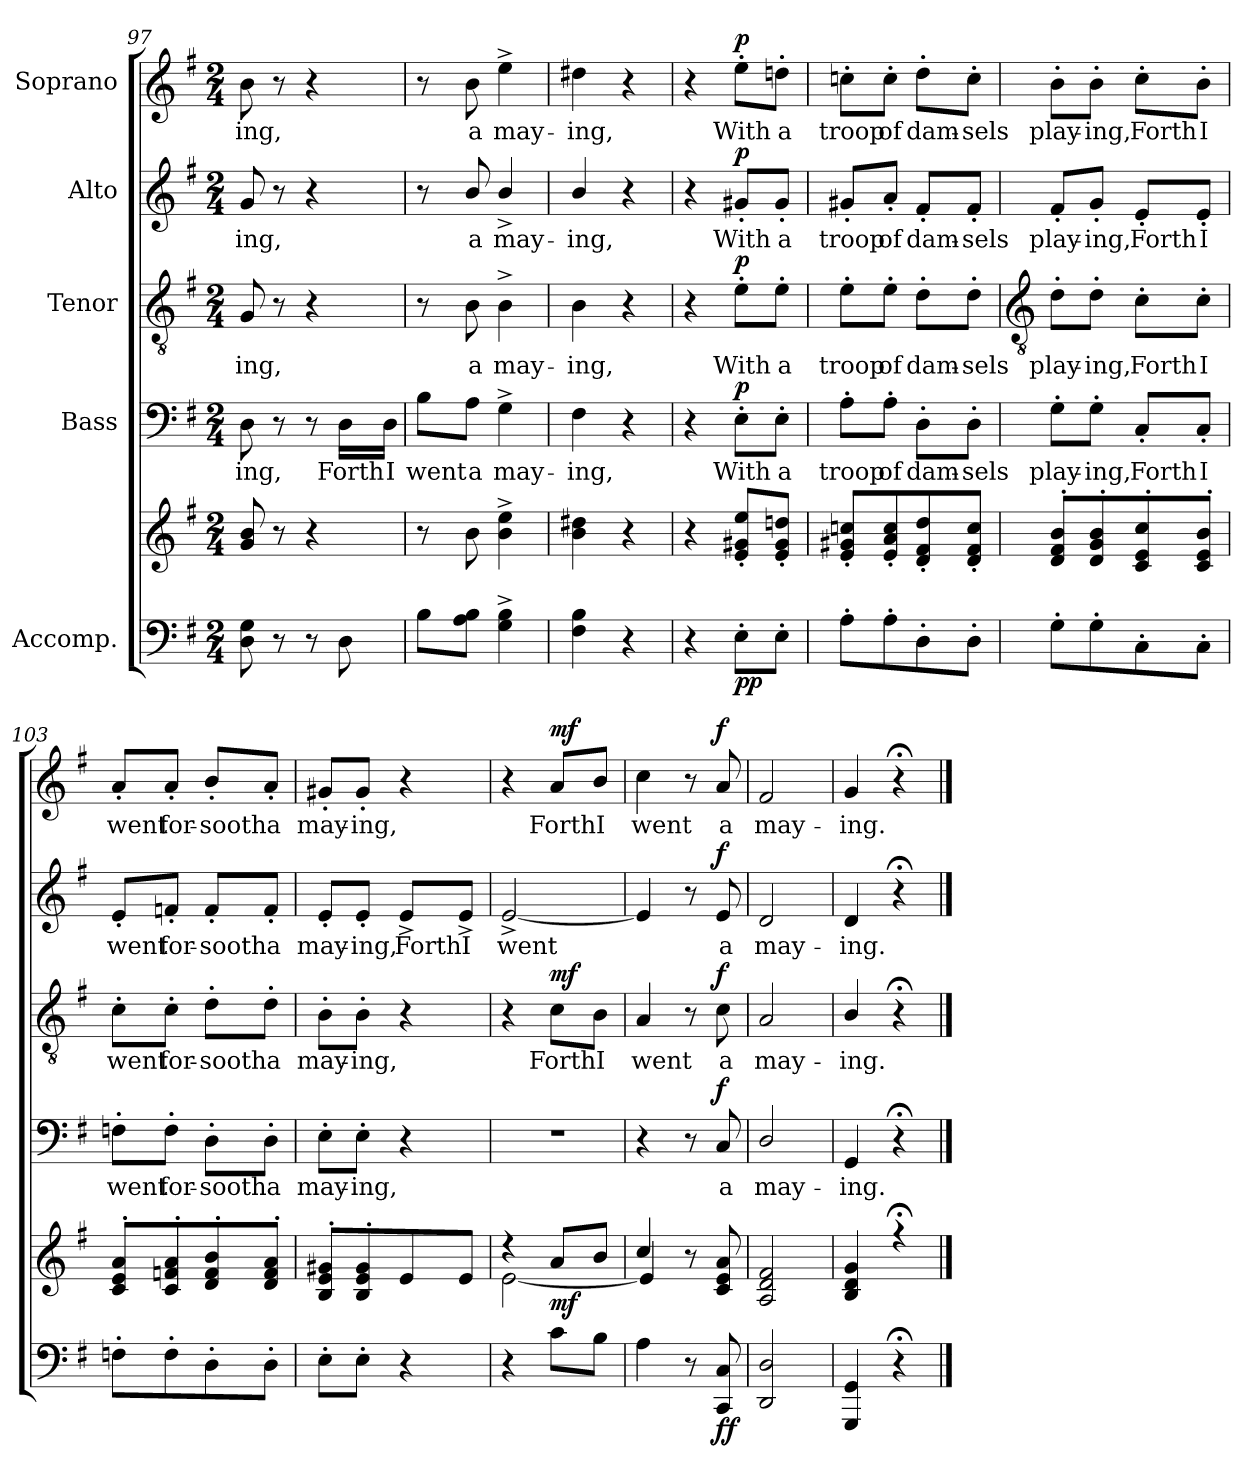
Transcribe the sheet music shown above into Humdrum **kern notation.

**kern	**kern	**dynam	**kern	**text	**dynam	**kern	**text	**dynam	**kern	**text	**dynam	**kern	**text	**dynam
*part5	*part5	*part5	*part4	*part4	*part4	*part3	*part3	*part3	*part2	*part2	*part2	*part1	*part1	*part1
*staff6	*staff5	*staff5/6	*staff4	*staff4	*staff4	*staff3	*staff3	*staff3	*staff2	*staff2	*staff2	*staff1	*staff1	*staff1
*I"Accomp.	*	*	*I"Bass	*	*	*I"Tenor	*	*	*I"Alto	*	*	*I"Soprano	*	*
*clefF4	*clefG2	*	*clefF4	*	*	*clefGv2	*	*	*clefG2	*	*	*clefG2	*	*
*k[f#]	*k[f#]	*	*k[f#]	*	*	*k[f#]	*	*	*k[f#]	*	*	*k[f#]	*	*
*G:	*G:	*	*G:	*	*	*G:	*	*	*G:	*	*	*G:	*	*
*M2/4	*M2/4	*	*M2/4	*	*	*M2/4	*	*	*M2/4	*	*	*M2/4	*	*
=97	=97	=97	=97	=97	=97	=97	=97	=97	=97	=97	=97	=97	=97	=97
!	!	!	!	!LO:LY:b	!	!	!LO:LY:b	!	!	!LO:LY:b	!	!	!LO:LY:b	!
8D 8G	8g 8b	.	8D	-ing,	.	8G	-ing,	.	8g	-ing,	.	8b	-ing,	.
8r	8r	.	8r	.	.	8r	.	.	8r	.	.	8r	.	.
8r	4r	.	8r	.	.	4r	.	.	4r	.	.	4r	.	.
!	!	!	!	!LO:LY:b	!	!	!	!	!	!	!	!	!	!
8D	.	.	16D\LL	Forth	.	.	.	.	.	.	.	.	.	.
!	!	!	!	!LO:LY:b	!	!	!	!	!	!	!	!	!	!
.	.	.	16D\JJ	I	.	.	.	.	.	.	.	.	.	.
=98	=98	=98	=98	=98	=98	=98	=98	=98	=98	=98	=98	=98	=98	=98
!	!	!	!	!LO:LY:b	!	!	!	!	!	!	!	!	!	!
8BL	8r	.	8B\L	went	.	8r	.	.	8r	.	.	8r	.	.
!	!	!	!	!LO:LY:b	!	!	!LO:LY:b	!	!	!LO:LY:b	!	!	!LO:LY:b	!
8A 8BJ	8b	.	8A\J	a	.	8B\	a	.	8b/	a	.	8b	a	.
!	!	!	!	!LO:LY:b	!	!	!LO:LY:b	!	!	!LO:LY:b	!	!	!LO:LY:b	!
4G^ 4B^	4b^ 4ee^	.	4G^	may-	.	4B^\	may-	.	4b^/	may-	.	4ee^	may-	.
=99	=99	=99	=99	=99	=99	=99	=99	=99	=99	=99	=99	=99	=99	=99
!	!	!	!	!LO:LY:b	!	!	!LO:LY:b	!	!	!LO:LY:b	!	!	!LO:LY:b	!
4F# 4B	4b 4dd#X	.	4F#	-ing,	.	4B\	-ing,	.	4b/	-ing,	.	4dd#X	-ing,	.
4r	4r	.	4r	.	.	4r	.	.	4r	.	.	4r	.	.
=100	=100	=100	=100	=100	=100	=100	=100	=100	=100	=100	=100	=100	=100	=100
4r	4r	.	4r	.	.	4r	.	.	4r	.	.	4r	.	.
!	!	!LO:DY:b=2	!	!LO:LY:b	!	!	!LO:LY:b	!	!	!LO:LY:b	!	!	!LO:LY:b	!
!	!	!LO:DY:n=1:b	!	!	!LO:DY:b	!	!	!LO:DY:b	!	!	!LO:DY:b	!	!	!LO:DY:b
8E'L	8e' 8g#X' 8ee'L	p p	8E'\L	With	p	8e'\L	With	p	8g#X'/L	With	p	8ee'\L	With	p
!	!	!	!	!LO:LY:b	!	!	!LO:LY:b	!	!	!LO:LY:b	!	!	!LO:LY:b	!
8E'J	8e' 8g#' 8ddn'J	.	8E'\J	a	.	8e'\J	a	.	8g#'/J	a	.	8ddn'\J	a	.
=101	=101	=101	=101	=101	=101	=101	=101	=101	=101	=101	=101	=101	=101	=101
!	!	!	!	!LO:LY:b	!	!	!LO:LY:b	!	!	!LO:LY:b	!	!	!LO:LY:b	!
8A'L	8e' 8g#X' 8ccn'L	.	8A'\L	troop	.	8e'\L	troop	.	8g#X'/L	troop	.	8ccn'\L	troop	.
!	!	!	!	!LO:LY:b	!	!	!LO:LY:b	!	!	!LO:LY:b	!	!	!LO:LY:b	!
8A'	8e' 8a' 8cc'	.	8A'\J	of	.	8e'\J	of	.	8a'/J	of	.	8cc'\J	of	.
!	!	!	!	!LO:LY:b	!	!	!LO:LY:b	!	!	!LO:LY:b	!	!	!LO:LY:b	!
8D'	8d' 8f#' 8dd'	.	8D'\L	dam-	.	8d'\L	dam-	.	8f#'/L	dam-	.	8dd'\L	dam-	.
!	!	!	!	!LO:LY:b	!	!	!LO:LY:b	!	!	!LO:LY:b	!	!	!LO:LY:b	!
8D'J	8d' 8f#' 8cc'J	.	8D'\J	-sels	.	8d'\J	-sels	.	8f#'/J	-sels	.	8cc'\J	-sels	.
!!LO:LB:g=z
=102	=102	=102	=102	=102	=102	=102	=102	=102	=102	=102	=102	=102	=102	=102
*	*	*	*	*	*	*clefGv2	*	*	*	*	*	*	*	*
*	*^	*	*	*	*	*	*	*	*	*	*	*	*	*
!	!	!LO:N:vis=1	!	!	!LO:LY:b	!	!	!LO:LY:b	!	!	!LO:LY:b	!	!	!LO:LY:b	!
8G'L	8d' 8f#' 8b'L	2ryy	.	8G'\L	play-	.	8d'\L	play-	.	8f#'/L	play-	.	8b'\L	play-	.
!	!	!	!	!	!LO:LY:b	!	!	!LO:LY:b	!	!	!LO:LY:b	!	!	!LO:LY:b	!
8G'	8d' 8g' 8b'	.	.	8G'\J	-ing,	.	8d'\J	-ing,	.	8g'/J	-ing,	.	8b'\J	-ing,	.
!	!	!	!	!	!LO:LY:b	!	!	!LO:LY:b	!	!	!LO:LY:b	!	!	!LO:LY:b	!
8C'	8c' 8e' 8cc'	.	.	8C'/L	Forth	.	8c'\L	Forth	.	8e'/L	Forth	.	8cc'\L	Forth	.
!	!	!	!	!	!LO:LY:b	!	!	!LO:LY:b	!	!	!LO:LY:b	!	!	!LO:LY:b	!
8C'J	8c' 8e' 8b'J	.	.	8C'/J	I	.	8c'\J	I	.	8e'/J	I	.	8b'\J	I	.
=103	=103	=103	=103	=103	=103	=103	=103	=103	=103	=103	=103	=103	=103	=103	=103
!	!	!LO:N:vis=1	!	!	!LO:LY:b	!	!	!LO:LY:b	!	!	!LO:LY:b	!	!	!LO:LY:b	!
8Fn'L	8c' 8e' 8a'L	2ryy	.	8Fn'\L	went	.	8c'\L	went	.	8e'/L	went	.	8a'/L	went	.
!	!	!	!	!	!LO:LY:b	!	!	!LO:LY:b	!	!	!LO:LY:b	!	!	!LO:LY:b	!
8F'	8c' 8fn' 8a'	.	.	8F'\J	for-	.	8c'\J	for-	.	8fn'/J	for-	.	8a'/J	for-	.
!	!	!	!	!	!LO:LY:b	!	!	!LO:LY:b	!	!	!LO:LY:b	!	!	!LO:LY:b	!
8D'	8d' 8f' 8b'	.	.	8D'\L	-sooth	.	8d'\L	-sooth	.	8f'/L	-sooth	.	8b'/L	-sooth	.
!	!	!	!	!	!LO:LY:b	!	!	!LO:LY:b	!	!	!LO:LY:b	!	!	!LO:LY:b	!
8D'J	8d' 8f' 8a'J	.	.	8D'\J	a	.	8d'\J	a	.	8f'/J	a	.	8a'/J	a	.
=104	=104	=104	=104	=104	=104	=104	=104	=104	=104	=104	=104	=104	=104	=104	=104
!	!	!LO:N:vis=1	!	!	!LO:LY:b	!	!	!LO:LY:b	!	!	!LO:LY:b	!	!	!LO:LY:b	!
8E'L	8B' 8e' 8g#X'L	2ryy	.	8E'\L	may-	.	8B'\L	may-	.	8e'/L	may-	.	8g#X'/L	may-	.
!	!	!	!	!	!LO:LY:b	!	!	!LO:LY:b	!	!	!LO:LY:b	!	!	!LO:LY:b	!
8E'J	8B' 8e' 8g#'	.	.	8E'\J	-ing,	.	8B'\J	-ing,	.	8e'/J	-ing,	.	8g#'/J	-ing,	.
!	!	!	!	!	!	!	!	!	!	!	!LO:LY:b	!	!	!	!
4r	8e	.	.	4r	.	.	4r	.	.	8e^/L	Forth	.	4r	.	.
!	!	!	!	!	!	!	!	!	!	!	!LO:LY:b	!	!	!	!
.	8eJ	.	.	.	.	.	.	.	.	8e^/J	I	.	.	.	.
=105	=105	=105	=105	=105	=105	=105	=105	=105	=105	=105	=105	=105	=105	=105	=105
!	!	!	!	!LO:N:vis=1	!	!	!	!	!	!	!LO:LY:b	!	!	!	!
4r	4r	[2e\	.	2r	.	.	4r	.	.	[2e^	went	.	4r	.	.
!	!	!	!LO:DY:b	!	!	!	!	!LO:LY:b	!LO:DY:b	!	!	!	!	!LO:LY:b	!LO:DY:b
8cL	8aL	.	mf	.	.	.	8c\L	Forth	mf	.	.	.	8a/L	Forth	mf
!	!	!	!	!	!	!	!	!LO:LY:b	!	!	!	!	!	!LO:LY:b	!
8BJ	8bJ	.	.	.	.	.	8B\J	I	.	.	.	.	8b/J	I	.
=106	=106	=106	=106	=106	=106	=106	=106	=106	=106	=106	=106	=106	=106	=106	=106
!	!	!	!	!	!	!	!	!LO:LY:b	!	!	!	!	!	!LO:LY:b	!
4A	4cc/	4e/]	.	4r	.	.	4A	went	.	4e]	.	.	4cc	went	.
8r	8r	4ryy	.	8r	.	.	8r	.	.	8r	.	.	8r	.	.
!	!	!	!LO:DY:b=2	!	!LO:LY:b	!	!	!LO:LY:b	!	!	!LO:LY:b	!	!	!LO:LY:b	!
!	!	!	!LO:DY:n=1:b	!	!	!LO:DY:b	!	!	!LO:DY:b	!	!	!LO:DY:b	!	!	!LO:DY:b
8CC 8C	8c 8e 8a	.	f f	8C	a	f	8c	a	f	8e	a	f	8a	a	f
=107	=107	=107	=107	=107	=107	=107	=107	=107	=107	=107	=107	=107	=107	=107	=107
!	!	!LO:N:vis=1	!	!	!LO:LY:b	!	!	!LO:LY:b	!	!	!LO:LY:b	!	!	!LO:LY:b	!
2DD/ 2D/	2A 2d 2f#	2ryy	.	2D/	may-	.	2A	may-	.	2d	may-	.	2f#	may-	.
=108	=108	=108	=108	=108	=108	=108	=108	=108	=108	=108	=108	=108	=108	=108	=108
!	!	!LO:N:vis=1	!	!	!LO:LY:b	!	!	!LO:LY:b	!	!	!LO:LY:b	!	!	!LO:LY:b	!
4GGG 4GG	4B 4d 4g	2ryy	.	4GG	-ing.	.	4B/	-ing.	.	4d	-ing.	.	4g	-ing.	.
4r;<	4r;<	.	.	4r;<	.	.	4r;<	.	.	4r;<	.	.	4r;<	.	.
*	*v	*v	*	*	*	*	*	*	*	*	*	*	*	*	*
==	==	==	==	==	==	==	==	==	==	==	==	==	==	==
*-	*-	*-	*-	*-	*-	*-	*-	*-	*-	*-	*-	*-	*-	*-
